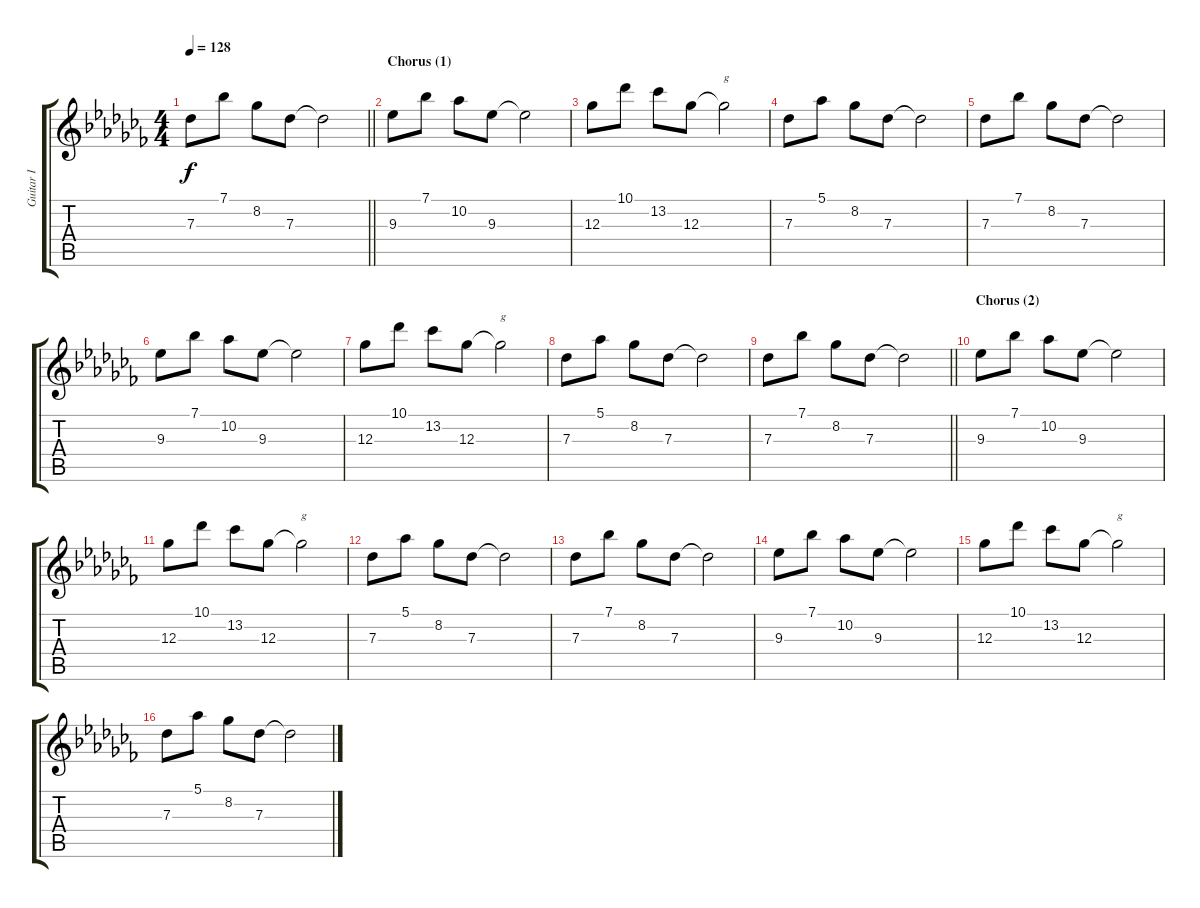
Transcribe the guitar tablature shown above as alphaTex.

\track ("Guitar I" "Guitar I") {instrument electricguitarjazz}
\staff {score tabs}
\tuning (Eb4 Bb3 Gb3 Db3 Ab2 Eb2) {hide}
\ts (4 4)
\tempo 128
\clef g2
\barLineRight lightlight
\ks abminor
7.3.8{dy f} 7.1.8 8.2.8 7.3.8 7.3{t}.2 |
\section ("" "Chorus (1)")
9.3.8 7.1.8 10.2.8 9.3.8 9.3{t}.2 |
12.3.8 10.1.8 13.2.8 12.3.8 12.3{t}.2{txt "g"} |
7.3.8 5.1.8 8.2.8 7.3.8 7.3{t}.2 |
7.3.8 7.1.8 8.2.8 7.3.8 7.3{t}.2 |
9.3.8 7.1.8 10.2.8 9.3.8 9.3{t}.2 |
12.3.8 10.1.8 13.2.8 12.3.8 12.3{t}.2{txt "g"} |
7.3.8 5.1.8 8.2.8 7.3.8 7.3{t}.2 |
\barLineRight lightlight
7.3.8 7.1.8 8.2.8 7.3.8 7.3{t}.2 |
\section ("" "Chorus (2)")
9.3.8 7.1.8 10.2.8 9.3.8 9.3{t}.2 |
12.3.8 10.1.8 13.2.8 12.3.8 12.3{t}.2{txt "g"} |
7.3.8 5.1.8 8.2.8 7.3.8 7.3{t}.2 |
7.3.8 7.1.8 8.2.8 7.3.8 7.3{t}.2 |
9.3.8 7.1.8 10.2.8 9.3.8 9.3{t}.2 |
12.3.8 10.1.8 13.2.8 12.3.8 12.3{t}.2{txt "g"} |
7.3.8 5.1.8 8.2.8 7.3.8 7.3{t}.2
